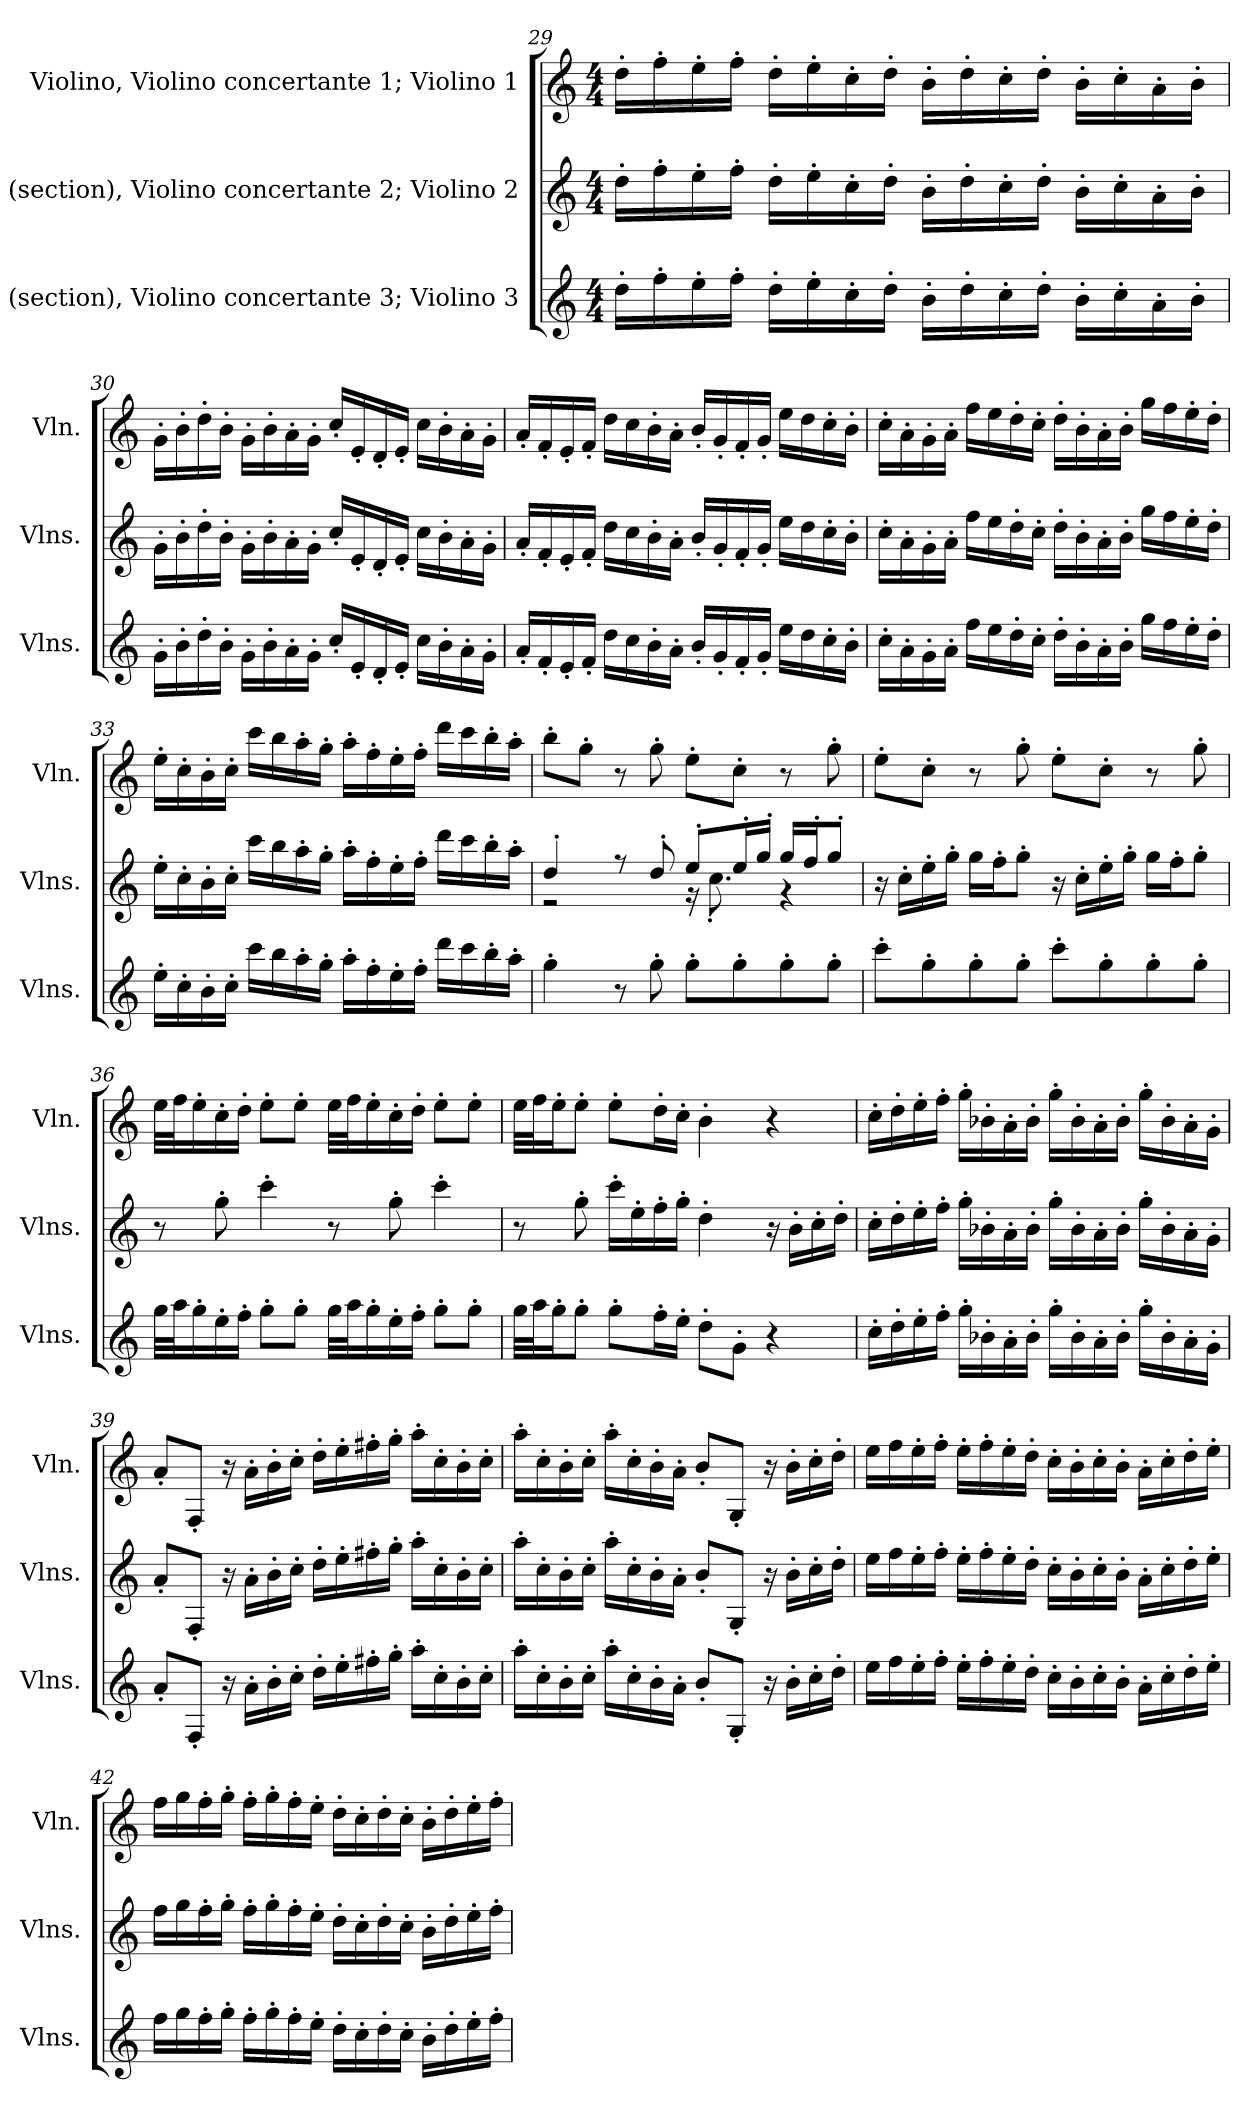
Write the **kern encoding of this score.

**kern	**kern	**kern
*part3	*part2	*part1
*staff3	*staff2	*staff1
*I"Violins (section), Violino concertante 3; Violino 3	*I"Violins (section), Violino concertante 2; Violino 2	*I"Violino, Violino concertante 1; Violino 1
*I'Vlns.	*I'Vlns.	*I'Vln.
!!LO:LB:g=z
*clefG2	*clefG2	*clefG2
*k[]	*k[]	*k[]
*M4/4	*M4/4	*M4/4
=29	=29	=29
16dd'\LL	16dd'\LL	16dd'\LL
16ff'\	16ff'\	16ff'\
16ee'\	16ee'\	16ee'\
16ff'\JJ	16ff'\JJ	16ff'\JJ
16dd'\LL	16dd'\LL	16dd'\LL
16ee'\	16ee'\	16ee'\
16cc'\	16cc'\	16cc'\
16dd'\JJ	16dd'\JJ	16dd'\JJ
16b'\LL	16b'\LL	16b'\LL
16dd'\	16dd'\	16dd'\
16cc'\	16cc'\	16cc'\
16dd'\JJ	16dd'\JJ	16dd'\JJ
16b'\LL	16b'\LL	16b'\LL
16cc'\	16cc'\	16cc'\
16a'\	16a'\	16a'\
16b'\JJ	16b'\JJ	16b'\JJ
=30	=30	=30
16g'\LL	16g'\LL	16g'\LL
16b'\	16b'\	16b'\
16dd'\	16dd'\	16dd'\
16b'\JJ	16b'\JJ	16b'\JJ
16g'\LL	16g'\LL	16g'\LL
16b'\	16b'\	16b'\
16a'\	16a'\	16a'\
16g'\JJ	16g'\JJ	16g'\JJ
16cc'/LL	16cc'/LL	16cc'/LL
16e'/	16e'/	16e'/
16d'/	16d'/	16d'/
16e'/JJ	16e'/JJ	16e'/JJ
16cc\LL	16cc\LL	16cc\LL
16b'\	16b'\	16b'\
16a'\	16a'\	16a'\
16g'\JJ	16g'\JJ	16g'\JJ
!!LO:LB:g=z
=31	=31	=31
16a'/LL	16a'/LL	16a'/LL
16f'/	16f'/	16f'/
16e'/	16e'/	16e'/
16f'/JJ	16f'/JJ	16f'/JJ
16dd\LL	16dd\LL	16dd\LL
16cc\	16cc\	16cc\
16b'\	16b'\	16b'\
16a'\JJ	16a'\JJ	16a'\JJ
16b'/LL	16b'/LL	16b'/LL
16g'/	16g'/	16g'/
16f'/	16f'/	16f'/
16g'/JJ	16g'/JJ	16g'/JJ
16ee\LL	16ee\LL	16ee\LL
16dd\	16dd\	16dd\
16cc'\	16cc'\	16cc'\
16b'\JJ	16b'\JJ	16b'\JJ
=32	=32	=32
16cc'\LL	16cc'\LL	16cc'\LL
16a'\	16a'\	16a'\
16g'\	16g'\	16g'\
16a'\JJ	16a'\JJ	16a'\JJ
16ff\LL	16ff\LL	16ff\LL
16ee\	16ee\	16ee\
16dd'\	16dd'\	16dd'\
16cc'\JJ	16cc'\JJ	16cc'\JJ
16dd'\LL	16dd'\LL	16dd'\LL
16b'\	16b'\	16b'\
16a'\	16a'\	16a'\
16b'\JJ	16b'\JJ	16b'\JJ
16gg\LL	16gg\LL	16gg\LL
16ff\	16ff\	16ff\
16ee'\	16ee'\	16ee'\
16dd'\JJ	16dd'\JJ	16dd'\JJ
!!LO:PB:g=z
=33	=33	=33
16ee'\LL	16ee'\LL	16ee'\LL
16cc'\	16cc'\	16cc'\
16b'\	16b'\	16b'\
16cc'\JJ	16cc'\JJ	16cc'\JJ
16ccc\LL	16ccc\LL	16ccc\LL
16bb\	16bb\	16bb\
16aa'\	16aa'\	16aa'\
16gg'\JJ	16gg'\JJ	16gg'\JJ
16aa'\LL	16aa'\LL	16aa'\LL
16ff'\	16ff'\	16ff'\
16ee'\	16ee'\	16ee'\
16ff'\JJ	16ff'\JJ	16ff'\JJ
16ddd\LL	16ddd\LL	16ddd\LL
16ccc\	16ccc\	16ccc\
16bb'\	16bb'\	16bb'\
16aa'\JJ	16aa'\JJ	16aa'\JJ
=34	=34	=34
*	*^	*
4gg'\	4dd'/	2r	8bb'\L
.	.	.	8gg'\J
8r	8r	.	8r
8gg'\	8dd'/	.	8gg'\
8gg'\L	8ee'/L	16r	8ee'\L
.	.	8.cc'\	.
8gg'\	16ee'/L	.	8cc'\J
.	16gg'/JJ	.	.
8gg'\	16gg/LL	4r	8r
.	16ff'/J	.	.
8gg'\J	8gg'/J	.	8gg'\
*	*v	*v	*
=35	=35	=35
8ccc'\L	16r	8ee'\L
.	16cc'\LL	.
8gg'\	16ee'\	8cc'\J
.	16gg'\JJ	.
8gg'\	16gg\LL	8r
.	16ff'\J	.
8gg'\J	8gg'\J	8gg'\
8ccc'\L	16r	8ee'\L
.	16cc'\LL	.
8gg'\	16ee'\	8cc'\J
.	16gg'\JJ	.
8gg'\	16gg\LL	8r
.	16ff'\J	.
8gg'\J	8gg'\J	8gg'\
!!LO:LB:g=z
=36	=36	=36
32gg\LLL	8r	32ee\LLL
32aa\J	.	32ff\J
16gg'\	.	16ee'\
16ee'\	8gg'\	16cc'\
16ff'\JJ	.	16dd'\JJ
8gg'\L	4ccc'\	8ee'\L
8gg'\J	.	8ee'\J
32gg\LLL	8r	32ee\LLL
32aa\J	.	32ff\J
16gg'\	.	16ee'\
16ee'\	8gg'\	16cc'\
16ff'\JJ	.	16dd'\JJ
8gg'\L	4ccc'\	8ee'\L
8gg'\J	.	8ee'\J
=37	=37	=37
32gg\LLL	8r	32ee\LLL
32aa\J	.	32ff\J
16gg'\J	.	16ee'\J
8gg'\J	8gg'\	8ee'\J
8gg'\L	16ccc'\LL	8ee'\L
.	16ee'\	.
16ff'\L	16ff'\	16dd'\L
16ee'\JJ	16gg'\JJ	16cc'\JJ
8dd'\L	4dd'\	4b'\
8g'\J	.	.
4r	16r	4r
.	16b'\LL	.
.	16cc'\	.
.	16dd'\JJ	.
!!LO:LB:g=z
=38	=38	=38
16cc'\LL	16cc'\LL	16cc'\LL
16dd'\	16dd'\	16dd'\
16ee'\	16ee'\	16ee'\
16ff'\JJ	16ff'\JJ	16ff'\JJ
16gg'\LL	16gg'\LL	16gg'\LL
16b-X'\	16b-X'\	16b-X'\
16a'\	16a'\	16a'\
16b-'\JJ	16b-'\JJ	16b-'\JJ
16gg'\LL	16gg'\LL	16gg'\LL
16b-'\	16b-'\	16b-'\
16a'\	16a'\	16a'\
16b-'\JJ	16b-'\JJ	16b-'\JJ
16gg'\LL	16gg'\LL	16gg'\LL
16b-'\	16b-'\	16b-'\
16a'\	16a'\	16a'\
16g'\JJ	16g'\JJ	16g'\JJ
=39	=39	=39
8a'/L	8a'/L	8a'/L
8F'/J	8F'/J	8F'/J
16r	16r	16r
16a'\LL	16a'\LL	16a'\LL
16b'\	16b'\	16b'\
16cc'\JJ	16cc'\JJ	16cc'\JJ
16dd'\LL	16dd'\LL	16dd'\LL
16ee'\	16ee'\	16ee'\
16ff#X'\	16ff#X'\	16ff#X'\
16gg'\JJ	16gg'\JJ	16gg'\JJ
16aa'\LL	16aa'\LL	16aa'\LL
16cc'\	16cc'\	16cc'\
16b'\	16b'\	16b'\
16cc'\JJ	16cc'\JJ	16cc'\JJ
!!LO:LB:g=z
=40	=40	=40
16aa'\LL	16aa'\LL	16aa'\LL
16cc'\	16cc'\	16cc'\
16b'\	16b'\	16b'\
16cc'\JJ	16cc'\JJ	16cc'\JJ
16aa'\LL	16aa'\LL	16aa'\LL
16cc'\	16cc'\	16cc'\
16b'\	16b'\	16b'\
16a'\JJ	16a'\JJ	16a'\JJ
8b'/L	8b'/L	8b'/L
8G'/J	8G'/J	8G'/J
16r	16r	16r
16b'\LL	16b'\LL	16b'\LL
16cc'\	16cc'\	16cc'\
16dd'\JJ	16dd'\JJ	16dd'\JJ
=41	=41	=41
16ee\LL	16ee\LL	16ee\LL
16ff\	16ff\	16ff\
16ee'\	16ee'\	16ee'\
16ff'\JJ	16ff'\JJ	16ff'\JJ
16ee'\LL	16ee'\LL	16ee'\LL
16ff'\	16ff'\	16ff'\
16ee'\	16ee'\	16ee'\
16dd'\JJ	16dd'\JJ	16dd'\JJ
16cc'\LL	16cc'\LL	16cc'\LL
16b'\	16b'\	16b'\
16cc'\	16cc'\	16cc'\
16b'\JJ	16b'\JJ	16b'\JJ
16a'\LL	16a'\LL	16a'\LL
16cc'\	16cc'\	16cc'\
16dd'\	16dd'\	16dd'\
16ee'\JJ	16ee'\JJ	16ee'\JJ
!!LO:PB:g=z
=42	=42	=42
16ff\LL	16ff\LL	16ff\LL
16gg\	16gg\	16gg\
16ff'\	16ff'\	16ff'\
16gg'\JJ	16gg'\JJ	16gg'\JJ
16ff'\LL	16ff'\LL	16ff'\LL
16gg'\	16gg'\	16gg'\
16ff'\	16ff'\	16ff'\
16ee'\JJ	16ee'\JJ	16ee'\JJ
16dd'\LL	16dd'\LL	16dd'\LL
16cc'\	16cc'\	16cc'\
16dd'\	16dd'\	16dd'\
16cc'\JJ	16cc'\JJ	16cc'\JJ
16b'\LL	16b'\LL	16b'\LL
16dd'\	16dd'\	16dd'\
16ee'\	16ee'\	16ee'\
16ff'\JJ	16ff'\JJ	16ff'\JJ
=	=	=
*-	*-	*-
